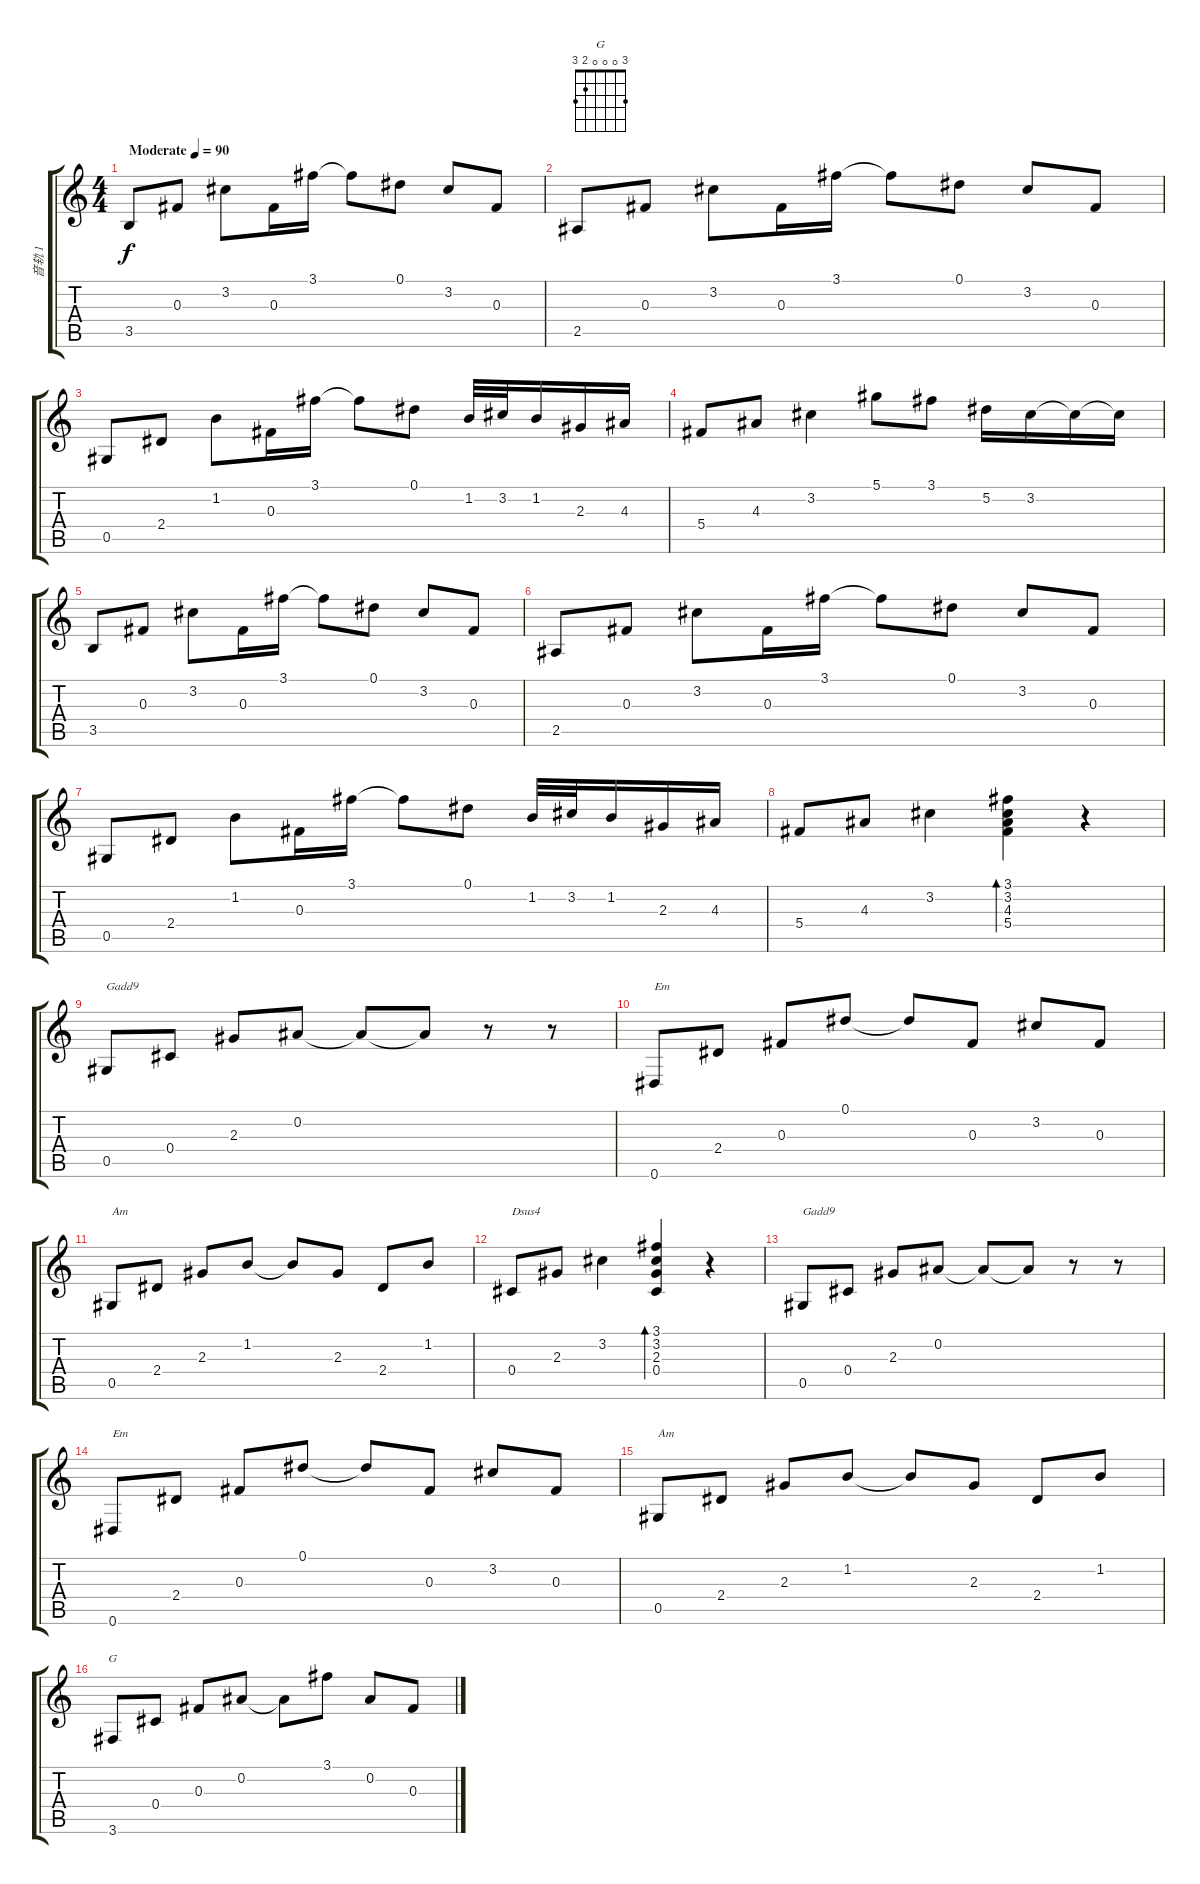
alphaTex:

\track ("音轨 1" "音轨 1") {instrument acousticguitarsteel}
\staff {score tabs}
\tuning (Eb4 Bb3 Gb3 Db3 Ab2 Eb2) {hide}
\chord ("G" 3 0 0 0 2 3)
\ts (4 4)
\tempo (90 "Moderate")
\clef g2
\ks c
3.5.8{dy f instrument acousticguitarsteel} 0.3.8 3.2.8 0.3.16 3.1.16 3.1{t}.8 0.1.8 3.2.8 0.3.8 |
2.5.8 0.3.8 3.2.8 0.3.16 3.1.16 3.1{t}.8 0.1.8 3.2.8 0.3.8 |
0.5.8 2.4.8 1.2.8{txt ""} 0.3.16 3.1.16 3.1{t}.8 0.1.8 1.2.32 3.2.32 1.2.16 2.3.16 4.3.16 |
5.4.8 4.3.8 3.2.4 5.1.8 3.1.8 5.2.16 3.2.16 3.2{t}.16 3.2{t}.16 |
3.5.8 0.3.8 3.2.8 0.3.16 3.1.16 3.1{t}.8 0.1.8 3.2.8 0.3.8 |
2.5.8 0.3.8 3.2.8 0.3.16 3.1.16 3.1{t}.8 0.1.8 3.2.8 0.3.8 |
0.5.8 2.4.8 1.2.8 0.3.16 3.1.16 3.1{t}.8 0.1.8 1.2.32 3.2.32 1.2.16 2.3.16 4.3.16 |
5.4.8 4.3.8 3.2.4 (3.1 3.2 4.3 5.4).4{bd 240} r.4 |
0.5.8{txt "Gadd9"} 0.4.8 2.3.8 0.2.8 0.2{t}.8 0.2{t}.8 r.8 r.8 |
0.6.8{txt "Em"} 2.4.8 0.3.8 0.1.8 0.1{t}.8 0.3.8 3.2.8 0.3.8 |
0.5.8{txt "Am"} 2.4.8 2.3.8 1.2.8 1.2{t}.8 2.3.8 2.4.8 1.2.8 |
0.4.8{txt "Dsus4"} 2.3.8 3.2.4 (3.1 3.2 2.3 0.4).4{bd 240} r.4 |
0.5.8{txt "Gadd9"} 0.4.8 2.3.8 0.2.8 0.2{t}.8 0.2{t}.8 r.8 r.8 |
0.6.8{txt "Em"} 2.4.8 0.3.8 0.1.8 0.1{t}.8 0.3.8 3.2.8 0.3.8 |
0.5.8{txt "Am"} 2.4.8 2.3.8 1.2.8 1.2{t}.8 2.3.8 2.4.8 1.2.8 |
3.6.8{ch "G"} 0.4.8 0.3.8 0.2.8 0.2{t}.8 3.1.8 0.2.8 0.3.8
